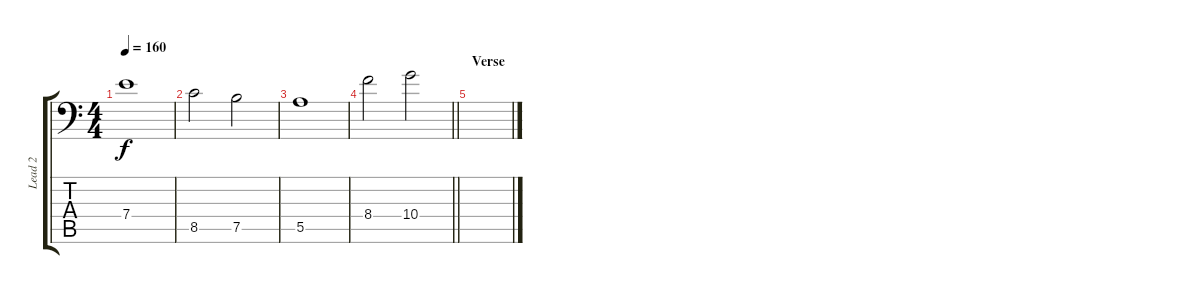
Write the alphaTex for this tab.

\track ("Lead 2" "Lead 2") {instrument distortionguitar}
\staff {score tabs}
\tuning (B3 Gb3 D3 A2 E2 A1) {hide}
\ts (4 4)
\tempo 160
\clef f4
\ks c
7.4.1{dy f} |
8.5.2 7.5.2 |
5.5.1 |
\barLineRight lightlight
8.4.2 10.4.2 |
\section ("" "Verse")
